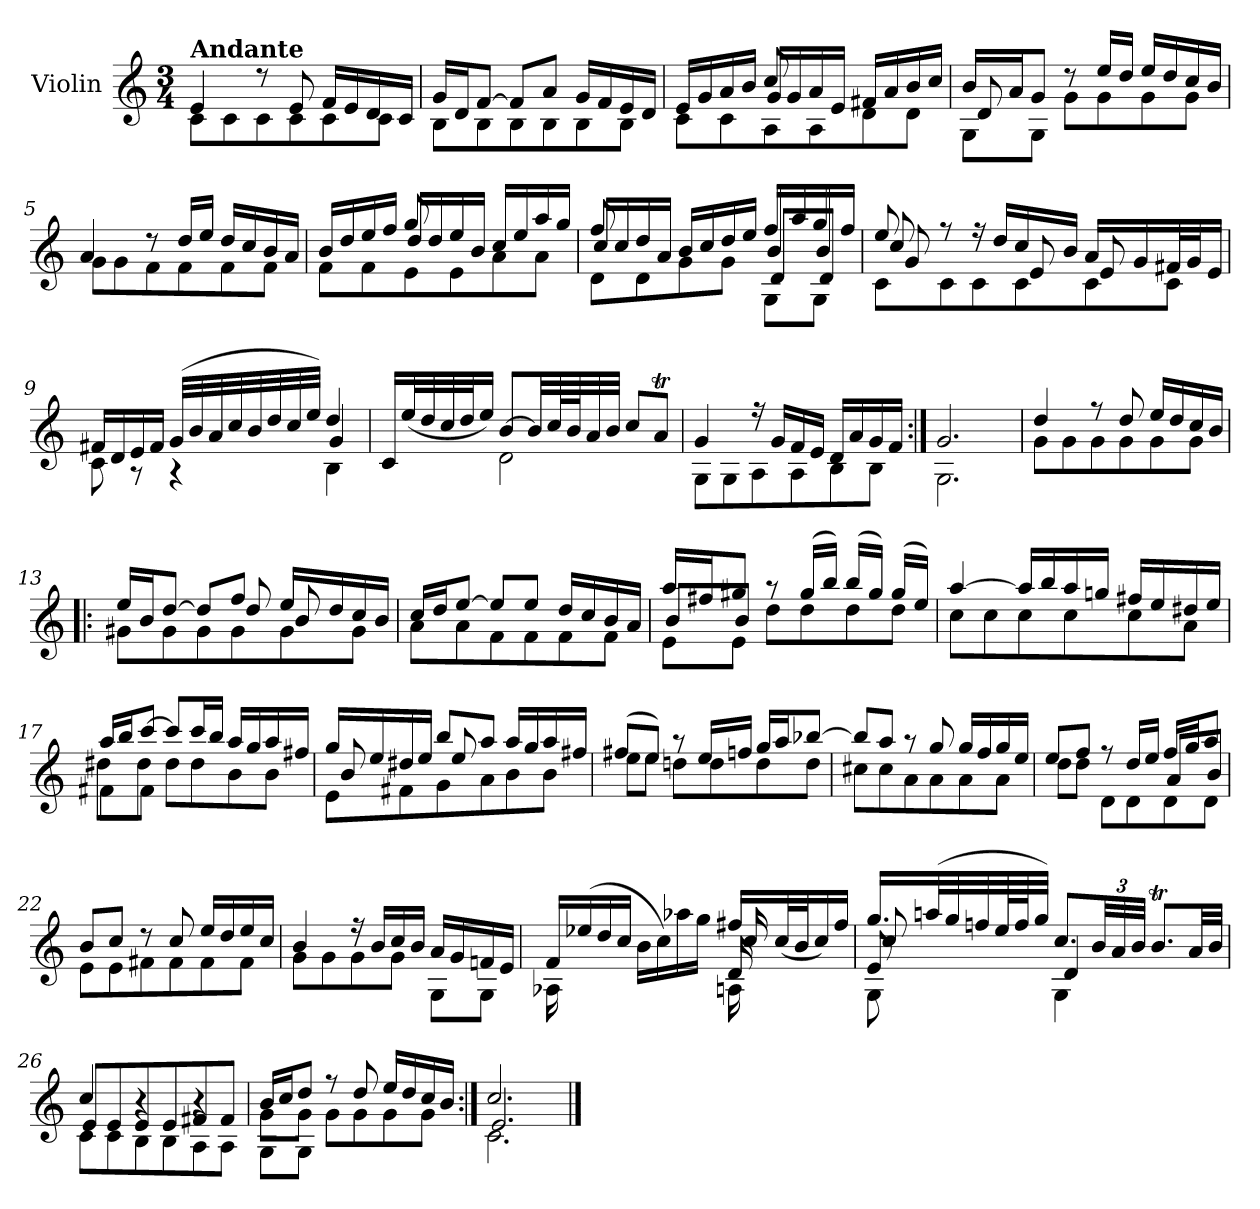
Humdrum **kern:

**kern
*part1
*staff1
*I"Violin
*I'Vln.
*clefG2
*k[]
*M3/4
=1
*^
!LO:TX:a:B:t=Andante	!
4e/	8c\L
.	8c\
8r	8c\
8e/	8c\
16f/LL	8c\
16e/	.
16d/	8c\J
16c/JJ	.
=2	=2
16g/LL	8B\L
16d/J	.
[8f/J	8B\
8f/L]	8B\
8a/J	8B\
16g/LL	8B\
16f/	.
16e/	8B\J
16d/JJ	.
=3	=3
*	*^
16e/LL	8c\L	4ryy
16g/	.	.
16a/	8c\	.
16b/JJ	.	.
8cc/	8A\	16g/LL
.	.	16g/
8ryy	8A\	16a/
.	.	16e/JJ
4ryy	8d\	16f#X/LL
.	.	16a/
.	8d\J	16b/
.	.	16cc/JJ
=4	=4	=4
16b/LL	8G\L	8d/
16a/J	.	.
8g/J	8G\J	8ryy
8r	8g\L	4ryy
16ee/LL	8g\	.
16dd/JJ	.	.
16ee/LL	8g\	4ryy
16dd/	.	.
16cc/	8g\J	.
16b/JJ	.	.
*	*v	*v
=5	=5
4a/	8g\L
.	8g\
8r	8f\
16dd/LL	8f\
16ee/JJ	.
16dd/LL	8f\
16cc/	.
16b/	8f\J
16a/JJ	.
=6	=6
*	*^
16b/LL	8f\L	4ryy
16dd/	.	.
16ee/	8f\	.
16ff/JJ	.	.
8gg/	8e\	16dd/LL
.	.	16dd/
8ryy	8e\	16ee/
.	.	16b/JJ
4ryy	8a\	16cc/LL
.	.	16ee/
.	8a\J	16aa/
.	.	16gg/JJ
=7	=7	=7
*	*	*^
8ff/	8d\L	16cc/LL	4ryy
.	.	16cc/	.
8ryy	8d\	16dd/	.
.	.	16a/JJ	.
16b/LL	8g\	4ryy	4ryy
16cc/	.	.	.
16dd/	8g\J	.	.
16ee/JJ	.	.	.
16ff/LL	8G\L	8b/L	8d/L
16aa/	.	.	.
16gg/	8G\J	8b/J	8d/J
16ff/JJ	.	.	.
=8	=8	=8	=8
8ee/	8c\L	8cc/	8g/
8r	8c\	8ryy	8ryy
16r	8c\	8ryy	4ryy
16dd/LL	.	.	.
16cc/	8c\	8e/	.
16b/JJ	.	.	.
16a/LL	8c\	8e/	4ryy
16g/	.	.	.
32f#X/L	8c\J	8ryy	.
32g/J	.	.	.
16e/JJ	.	.	.
*	*	*v	*v
=9	=9	=9
16f#X/LL	8c\	4ryy
16d/	.	.
16e/	8r	.
16f#/JJ	.	.
(>32g/LLL	4r	4ryy
32b/	.	.
32a/	.	.
32cc/	.	.
32b/	.	.
32dd/	.	.
32cc/	.	.
32ee/JJJ)	.	.
4dd/	4B\	4g/
*	*v	*v
=10	=10
16c/LL	4ryy
(<32ee/L	.
32dd/	.
32cc/	.
32dd/J	.
16ee/JJ)	.
[8b/L	2d\
32b/LL]	.
64cc/L	.
64b/J	.
32a/	.
32b/JJJ	.
8cc/L	.
8aT/J	.
=10X1	=10X1
4g/	8G\L
.	8G\
16r	8A\
16g/LL	.
16f/	8A\
16e/JJ	.
16d/LL	8B\
16a/	.
16g/	8B\J
16f/JJ	.
=11:|!	=11:|!
2.g/	2.G\
=12	=12
4dd/	8g\L
.	8g\
8r	8g\
8dd/	8g\
16ee/LL	8g\
16dd/	.
16cc/	8g\J
16b/JJ	.
=13!|:	=13!|:
*	*^
16ee/LL	8g#X\L	4ryy
16b/J	.	.
[8dd/J	8g#\	.
8dd/L]	8g#\	8ryy
8ff/J	8g#\	8dd/
16ee/LL	8g#\	8b/
16dd/	.	.
16cc/	8g#\J	8ryy
16b/JJ	.	.
*	*v	*v
=14	=14
16cc/LL	8a\L
16dd/J	.
[8ee/J	8a\
8ee/L]	8f\
8ee/J	8f\
16dd/LL	8f\
16cc/	.
16b/	8f\J
16a/JJ	.
=15	=15
*	*^
16aa/LL	8e\L	8b/L
16ff#X/J	.	.
8gg#X/J	8e\J	8b/J
8r	8dd\L	4ryy
(>16gg#/LL	8dd\	.
16bb/JJ)	.	.
(>16bb/LL	8dd\	4ryy
16gg#/JJ)	.	.
(>16gg#/LL	8dd\J	.
16ee/JJ)	.	.
*	*v	*v
=16	=16
[4aa/	8cc\L
.	8cc\
16aa/LL]	8cc\
16bb/	.
16aa/	8cc\
16ggn/JJ	.
16ff#X/LL	8cc\
16ee/	.
16dd#X/	8a\J
16ee/JJ	.
=17	=17
*	*^
16aa/LL	8f#X\L	8dd#X\L
16bb/J	.	.
[8ccc/J	8f#\J	8dd#\J
8ccc/L]	8dd#\L	4ryy
16ccc/L	8dd#\	.
16bb/JJ	.	.
16aa/LL	8b\	4ryy
16gg/	.	.
16aa/	8b\J	.
16ff#X/JJ	.	.
=18	=18	=18
16gg/LL	8e\L	8b/
16ee/	.	.
16dd#X/	8f#X\	8ryy
16ee/JJ	.	.
8bb/L	8g\	8ee/
8aa/J	8a\	8ryy
16aa/LL	8b\	4ryy
16gg/	.	.
16aa/	8b\J	.
16ff#X/JJ	.	.
*	*v	*v
=19	=19
(>8ff#X/L	8ee\L
8ee/J)	8ee\J
8r	8ddn\L
16ee/LL	8dd\
16ffn/JJ	.
16gg/LL	8dd\
16aa/J	.
[8bb-X/J	8dd\J
=20	=20
8bb-/L]	8cc#X\L
8aa/J	8cc#\
8r	8a\
8gg/	8a\
16gg/LL	8a\
16ff/	.
16gg/	8a\J
16ee/JJ	.
=21	=21
*	*^
8ee/L	8dd\L	4ryy
8ff/J	8dd\J	.
8r	8d\L	4ryy
16dd/LL	8d\	.
16ee/JJ	.	.
16ff/LL	8d\	8a/L
16gg/J	.	.
8aa/J	8d\J	8b/J
*	*v	*v
=22	=22
8b/L	8e\L
8cc/J	8e\
8r	8f#X\
8cc/	8f#\
16ee/LL	8f#\
16dd/	.
16ee/	8f#\J
16cc/JJ	.
=23	=23
4b/	8g\L
.	8g\
16r	8g\
16b/LL	.
16cc/	8g\J
16b/JJ	.
16a/LL	8G\L
16g/	.
16fn/	8G\J
16e/JJ	.
=24	=24
*^	*^
16f/LL	16A-X\	4ryy	4ryy
(>16ee-X/	16ryy	.	.
16dd/	8ryy	.	.
16cc/JJ	.	.	.
16b\LL	4ryy	4ryy	4ryy
16cc\)	.	.	.
16aa-X\	.	.	.
16gg\JJ	.	.	.
16ff#X/LL	16An\	16cc/	16d/
(<32cc/L	16ryy	16ryy	16ryy
32b/J	.	.	.
16cc/)	8ryy	8ryy	8ryy
16ff#/JJ	.	.	.
=25	=25	=25	=25
16.gg/LL	8G\	8cc/	8e/
(>32aan/L	.	.	.
32gg/	8ryy	8ryy	8ryy
32ffn/	.	.	.
64ee/L	.	.	.
64ff/J	.	.	.
32gg/JJJ)	.	.	.
8.cc/L	4G\	4d/	4ryy
*Xbrackettup	*	*	*
48b/LL	.	.	.
48a/	.	.	.
48b/JJJ	.	.	.
8.bt/L	4ryy	4ryy	4ryy
32a/LL	.	.	.
32b/JJJ	.	.	.
*	*	*v	*v
=26	=26	=26
4cc/	8c\L	8e/L
.	8c\	8e/
4r	8B\	8e/
.	8B\	8e/
4r	8A\	8f#X/
.	8A\J	8f#/J
=27	=27	=27
16b/LL	8G\L	8g\L
16cc/J	.	.
8dd/J	8G\J	8g\J
8r	8g\L	4ryy
8dd/	8g\	.
16ee/LL	8g\	4ryy
16dd/	.	.
16cc/	8g\J	.
16b/JJ	.	.
=28:|!	=28:|!	=28:|!
2.cc/	2.c\	2.e/
*v	*v	*v
==
*-
